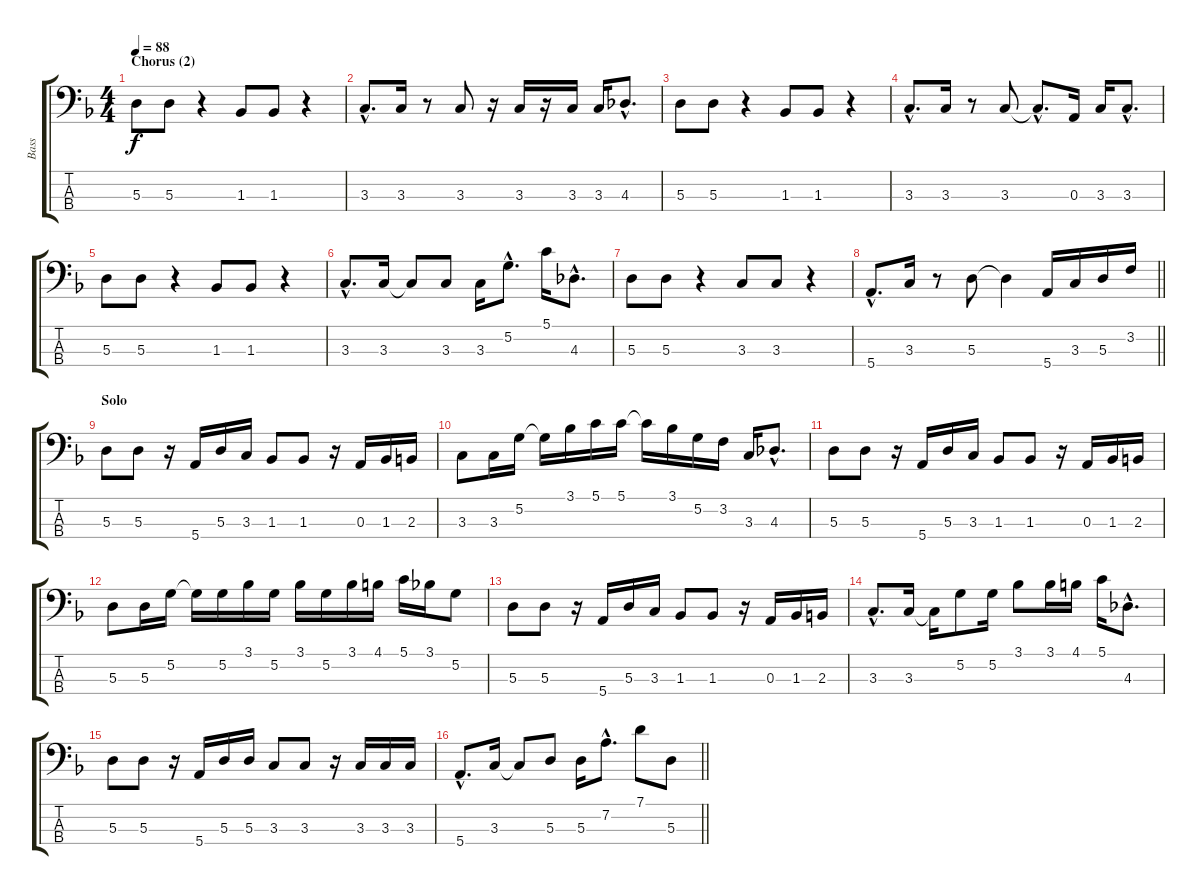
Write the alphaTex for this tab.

\track ("Bass" "Bass") {instrument electricbassfinger}
\staff {score tabs}
\tuning (G2 D2 A1 E1) {hide}
\ts (4 4)
\section ("" "Chorus (2)")
\tempo 88
\clef f4
\ks dminor
5.3.8{dy f} 5.3.8 r.4 1.3.8 1.3.8 r.4 |
3.3{hac}.8{d} 3.3.16 r.8 3.3.8 r.16 3.3.16 r.16 3.3.16 3.3.16 4.3{hac}.8{d} |
5.3.8 5.3.8 r.4 1.3.8 1.3.8 r.4 |
3.3{hac}.8{d} 3.3.16 r.8 3.3.8 3.3{hac t}.8{d} 0.3.16 3.3.16 3.3{hac}.8{d} |
5.3.8 5.3.8 r.4 1.3.8 1.3.8 r.4 |
3.3{hac}.8{d} 3.3.16 3.3{t}.8 3.3.8 3.3.16 5.2{hac}.8{d} 5.1.16 4.3{hac}.8{d} |
5.3.8 5.3.8 r.4 3.3.8 3.3.8 r.4 |
\barLineRight lightlight
5.4{hac}.8{d} 3.3.16 r.8 5.3.8 5.3{t}.4 5.4.16 3.3.16 5.3.16 3.2.16 |
\section ("" "Solo")
5.3.8 5.3.8 r.16 5.4.16 5.3.16 3.3.16 1.3.8 1.3.8 r.16 0.3.16 1.3.16 2.3.16 |
3.3.8 3.3.16 5.2.16 5.2{t}.16 3.1.16 5.1.16 5.1.16 5.1{t}.16 3.1.16 5.2.16 3.2.16 3.3.16 4.3{hac}.8{d} |
5.3.8 5.3.8 r.16 5.4.16 5.3.16 3.3.16 1.3.8 1.3.8 r.16 0.3.16 1.3.16 2.3.16 |
5.3.8 5.3.16 5.2.16 5.2{t}.16 5.2.16 3.1.16 5.2.16 3.1.16 5.2.16 3.1.16 4.1.16 5.1.16 3.1.16 5.2.8 |
5.3.8 5.3.8 r.16 5.4.16 5.3.16 3.3.16 1.3.8 1.3.8 r.16 0.3.16 1.3.16 2.3.16 |
3.3{hac}.8{d} 3.3.16 3.3{t}.16 5.2.8 5.2.16 3.1.8 3.1.16 4.1.16 5.1.16 4.3{hac}.8{d} |
5.3.8 5.3.8 r.16 5.4.16 5.3.16 5.3.16 3.3.8 3.3.8 r.16 3.3.16 3.3.16 3.3.16 |
\barLineRight lightlight
5.4{hac}.8{d} 3.3.16 3.3{t}.8 5.3.8 5.3.16 7.2{hac}.8{d} 7.1.8 5.3.8
